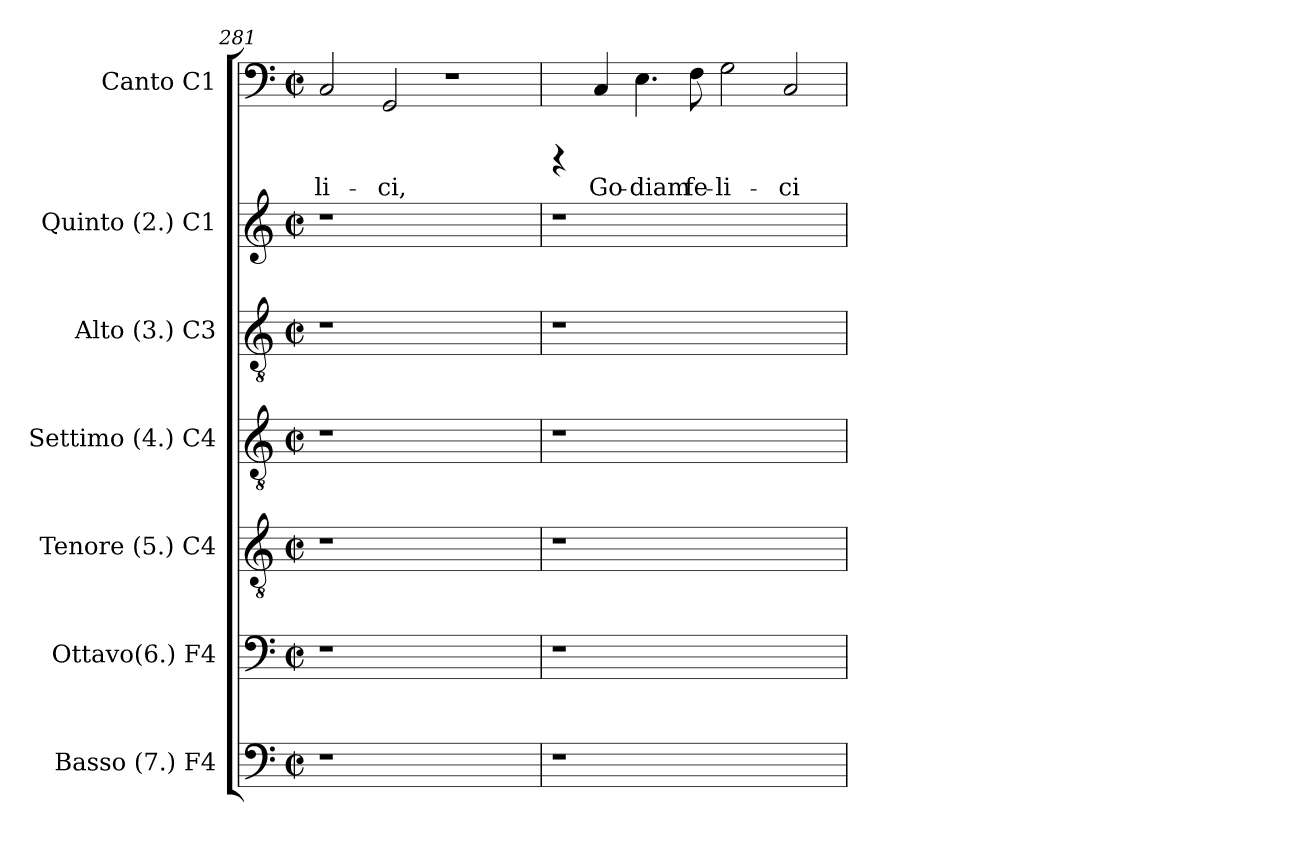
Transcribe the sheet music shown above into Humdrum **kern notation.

**kern	**kern	**kern	**kern	**kern	**kern	**kern	**text
*part7	*part6	*part5	*part4	*part3	*part2	*part1	*part1
*staff7	*staff6	*staff5	*staff4	*staff3	*staff2	*staff1	*staff1
*I"Basso (7.)  F4	*I"Ottavo(6.)  F4	*I"Tenore (5.)  C4	*I"Settimo (4.)  C4	*I"Alto (3.)  C3	*I"Quinto (2.)  C1	*I"Canto  C1	*
*	*	*I'T	*	*I'A	*	*I'C	*
*clefF4	*clefF4	*clefGv2	*clefGv2	*clefGv2	*clefG2	*clefF4	*
*k[]	*k[]	*k[]	*k[]	*k[]	*k[]	*k[]	*
*C:	*C:	*C:	*C:	*C:	*C:	*C:	*
*M2/2	*M2/2	*M2/2	*M2/2	*M2/2	*M2/2	*M2/2	*
*met(c|)	*met(c|)	*met(c|)	*met(c|)	*met(c|)	*met(c|)	*met(c|)	*
=281	=281	=281	=281	=281	=281	=281	=281
!	!	!	!	!	!	!	!LO:LY:b:cj
1r	1r	1r	1r	1r	1r	2C/	-li-
!	!	!	!	!	!	!	!LO:LY:b:cj
.	.	.	.	.	.	2GG/	-ci,
1ryy	1ryy	1ryy	1ryy	1ryy	1ryy	1r	.
=282	=282	=282	=282	=282	=282	=282	=282
1r	1r	1r	1r	1r	1r	4rCCC	.
!	!	!	!	!	!	!	!LO:LY:b:cj
.	.	.	.	.	.	4C/	Go-
!	!	!	!	!	!	!	!LO:LY:b:cj
.	.	.	.	.	.	4.E\	-diam
!	!	!	!	!	!	!	!LO:LY:b:cj
.	.	.	.	.	.	8F\	fe-
!	!	!	!	!	!	!	!LO:LY:b:cj
1ryy	1ryy	1ryy	1ryy	1ryy	1ryy	2G\	-li-
!	!	!	!	!	!	!	!LO:LY:b:cj
.	.	.	.	.	.	2C/	-ci
=	=	=	=	=	=	=	=
*-	*-	*-	*-	*-	*-	*-	*-
